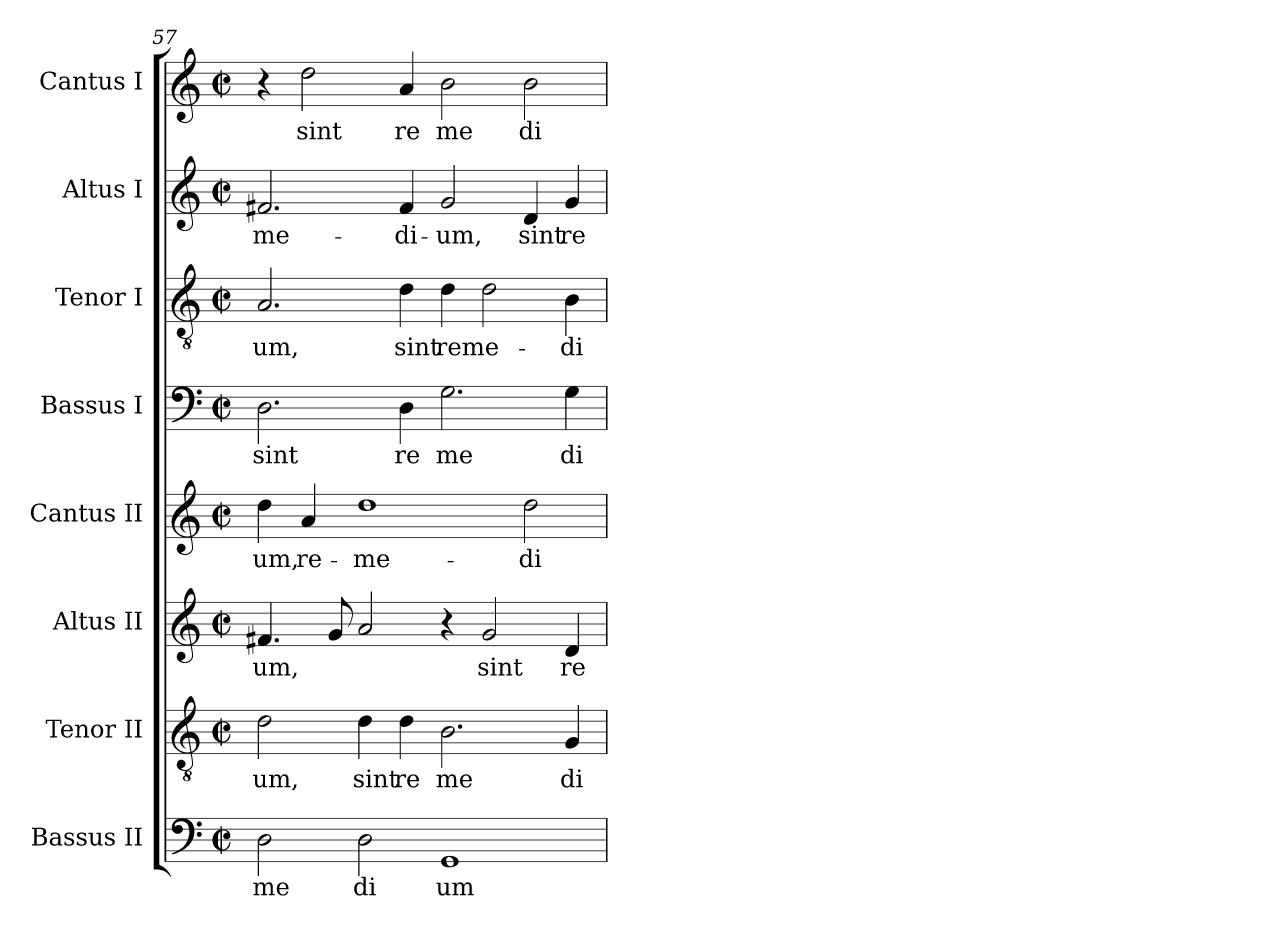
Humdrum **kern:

**kern	**text	**kern	**text	**kern	**text	**kern	**text	**kern	**text	**kern	**text	**kern	**text	**kern	**text
*part8	*part8	*part7	*part7	*part6	*part6	*part5	*part5	*part4	*part4	*part3	*part3	*part2	*part2	*part1	*part1
*staff8	*staff8	*staff7	*staff7	*staff6	*staff6	*staff5	*staff5	*staff4	*staff4	*staff3	*staff3	*staff2	*staff2	*staff1	*staff1
*I"Bassus II	*	*I"Tenor II	*	*I"Altus II	*	*I"Cantus II	*	*I"Bassus I	*	*I"Tenor I	*	*I"Altus I	*	*I"Cantus I	*
*clefF4	*	*clefGv2	*	*clefG2	*	*clefG2	*	*clefF4	*	*clefGv2	*	*clefG2	*	*clefG2	*
*M2/2	*	*M2/2	*	*M2/2	*	*M2/2	*	*M2/2	*	*M2/2	*	*M2/2	*	*M2/2	*
*met(c|)	*	*met(c|)	*	*met(c|)	*	*met(c|)	*	*met(c|)	*	*met(c|)	*	*met(c|)	*	*met(c|)	*
=57	=57	=57	=57	=57	=57	=57	=57	=57	=57	=57	=57	=57	=57	=57	=57
!	!LO:LY:b:cj	!	!LO:LY:b:cj	!	!LO:LY:b	!	!LO:LY:b:cj	!	!LO:LY:b:cj	!	!LO:LY:b:cj	!	!LO:LY:b:cj	!	!
2D\	me	2d\	um,	4.f#X/	um,	4dd\	-um,	2.D\	sint	2.A/	-um,	2.f#X/	-me-	4r	.
!	!	!	!	!	!	!	!LO:LY:b:cj	!	!	!	!	!	!	!	!LO:LY:b:cj
.	.	.	.	.	.	4a/	re-	.	.	.	.	.	.	2dd\	sint
.	.	.	.	8g/	.	.	.	.	.	.	.	.	.	.	.
!	!LO:LY:b:cj	!	!LO:LY:b:cj	!	!	!	!LO:LY:b:cj	!	!	!	!	!	!	!	!
2D\	di	4d\	sint	2a/	.	1dd	-me-	.	.	.	.	.	.	.	.
!	!	!	!LO:LY:b:cj	!	!	!	!	!	!LO:LY:b:cj	!	!LO:LY:b:cj	!	!LO:LY:b:cj	!	!LO:LY:b:cj
.	.	4d\	re	.	.	.	.	4D\	re	4d\	sint	4f#/	-di-	4a/	re
!	!LO:LY:b:cj	!	!LO:LY:b:cj	!	!	!	!	!	!LO:LY:b:cj	!	!LO:LY:b	!	!LO:LY:b:cj	!	!LO:LY:b:cj
1GG	um	2.B\	me	4r	.	.	.	2.G\	me	4d\	reme-	2g/	-um,	2b\	me
!	!	!	!	!	!LO:LY:b:cj	!	!	!	!	!	!	!	!	!	!
.	.	.	.	2g/	sint	.	.	.	.	2d\	.	.	.	.	.
!	!	!	!	!	!	!	!LO:LY:b:cj	!	!	!	!	!	!LO:LY:b:cj	!	!LO:LY:b:cj
.	.	.	.	.	.	2dd\	-di-	.	.	.	.	4d/	sint	2b\	di
!	!	!	!LO:LY:b:cj	!	!LO:LY:b:cj	!	!	!	!LO:LY:b:cj	!	!LO:LY:b:cj	!	!LO:LY:b:cj	!	!
.	.	4G/	di	4d/	re	.	.	4G\	di	4B\	-di-	4g/	re-	.	.
=	=	=	=	=	=	=	=	=	=	=	=	=	=	=	=
*-	*-	*-	*-	*-	*-	*-	*-	*-	*-	*-	*-	*-	*-	*-	*-
